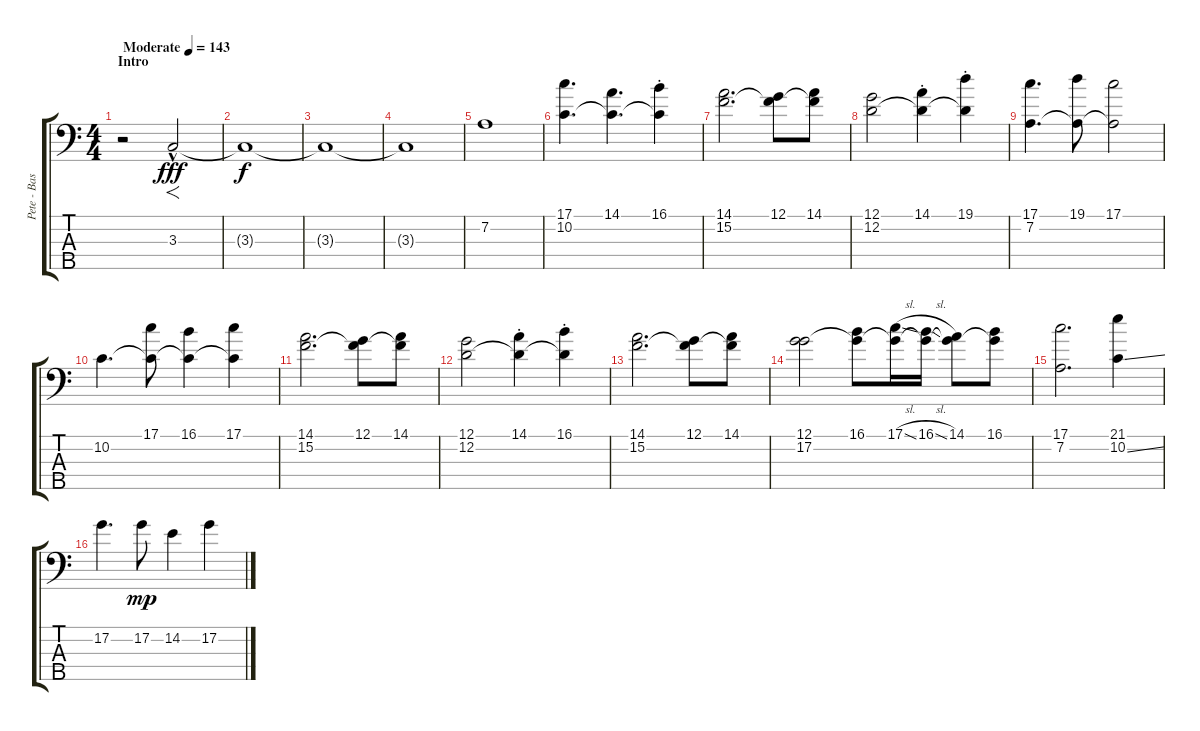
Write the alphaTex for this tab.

\track ("Pete - Bass" "Pete - Bas") {instrument electricbassfinger}
\staff {score tabs}
\tuning (G2 D2 A1 E1 B0) {hide}
\ts (4 4)
\section ("" "Intro")
\tempo (143 "Moderate")
\clef f4
\ks c
r.2{dy fff instrument electricbassfinger} 3.3{hac}.2{f volume 4} |
3.3{t}.1{dy f volume 16} |
3.3{t}.1 |
3.3{t}.1 |
7.2.1 |
(17.1 10.2).4{d} (14.1 10.2{t}).4{d} (16.1{st} 10.2{t}).4 |
(14.1 15.2).2{d} (12.1 15.2{t}).8 (14.1 15.2{t}).8 |
(12.1 12.2).2 (14.1{st} 12.2{t}).4 (19.1{st} 12.2{t}).4 |
(17.1 7.2).4{d} (19.1 7.2{t}).8 (17.1 7.2{t}).2 |
10.2.4{d} (17.1 10.2{t}).8 (16.1 10.2{t}).4 (17.1 10.2{t}).4 |
(14.1 15.2).2{d} (12.1 15.2{t}).8 (14.1 15.2{t}).8 |
(12.1 12.2).2 (14.1{st} 12.2{t}).4 (16.1{st} 12.2{t}).4 |
(14.1 15.2).2{d} (12.1 15.2{t}).8 (14.1 15.2{t}).8 |
(12.1 17.2).2 (16.1 17.2{t}).8 (17.1{sl} 17.2{t}).16 (16.1{sl} 17.2{t}).16 (14.1 17.2{t}).8 (16.1 17.2{t}).8 |
(17.1 7.2).2{d} (21.1 10.2{ss}).4 |
17.2.4{d} 17.2.8{dy mp} 14.2.4 17.2.4
